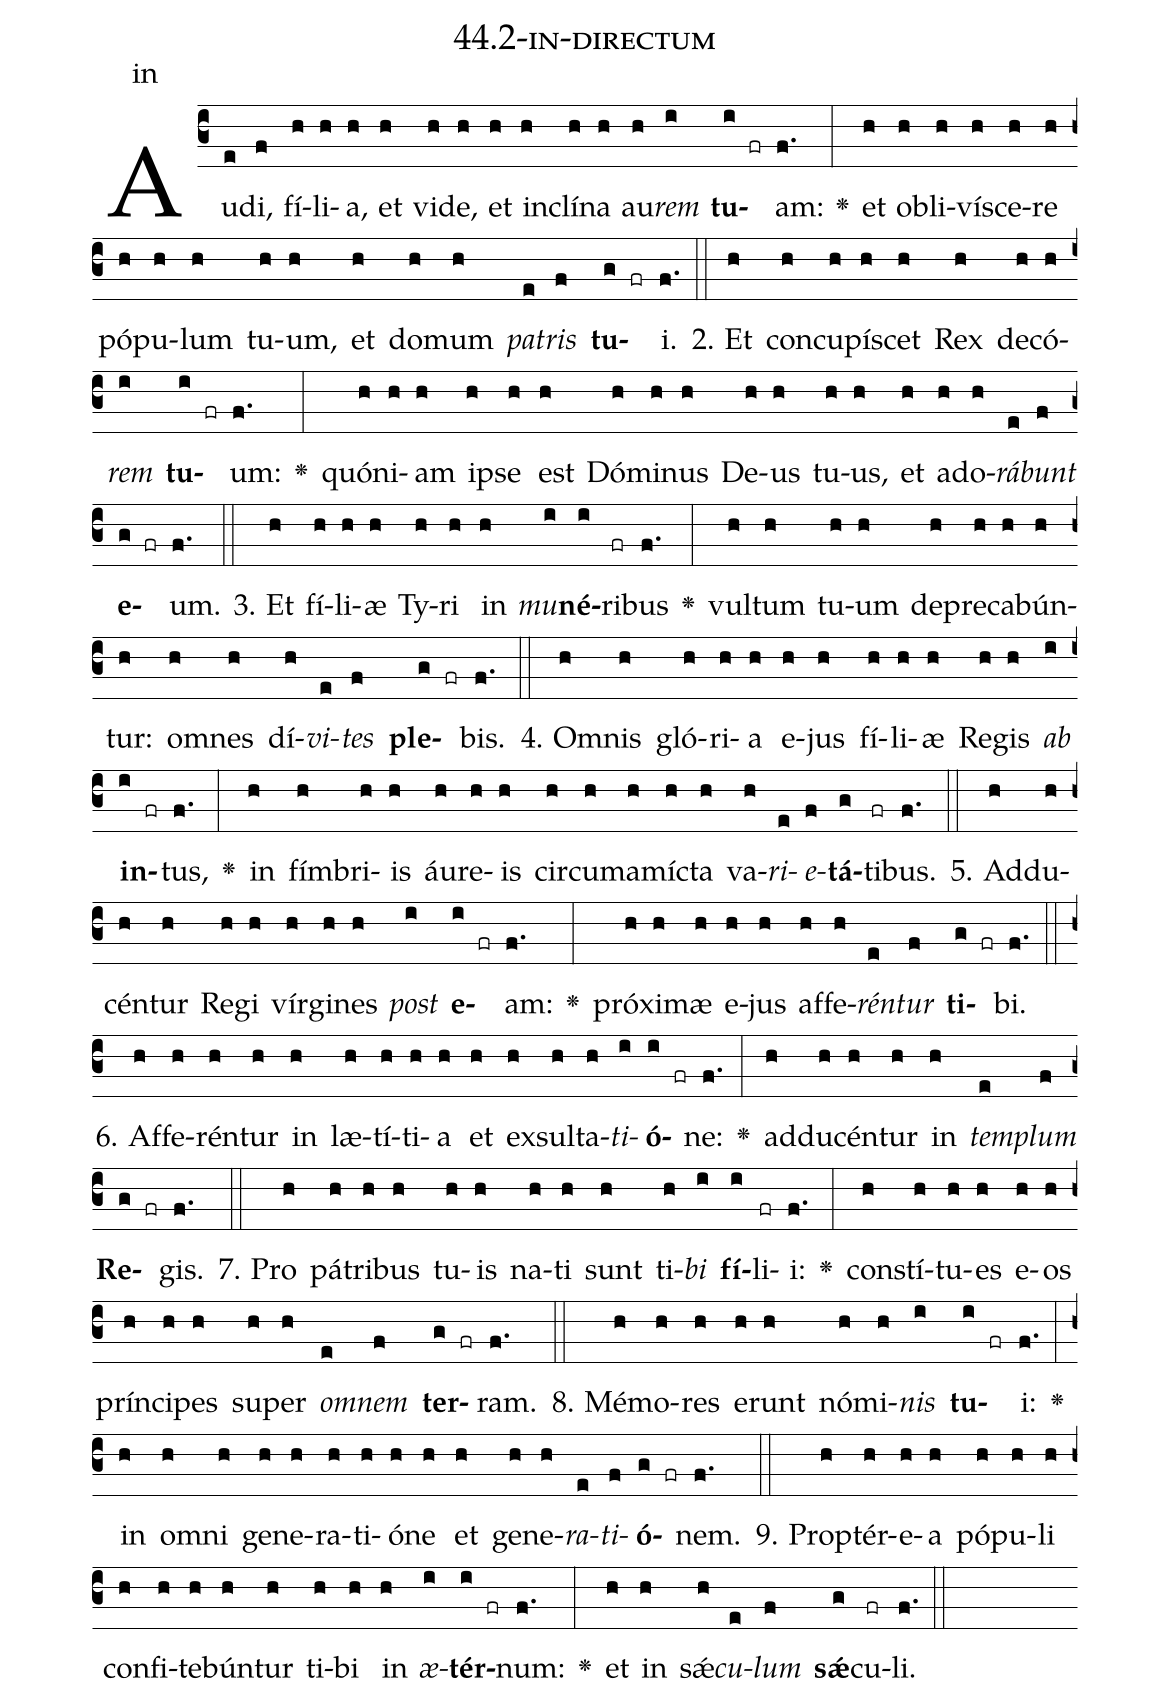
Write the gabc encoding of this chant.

name: 44.2-in-directum;
annotation: in;
%%
(c3)Au(e)di,(f) fí(h)li(h)a,(h) et(h) vi(h)de,(h) et(h) in(h)clí(h)na(h) au(h)<i>rem</i>(i) <b>tu</b>(i fr)am:(f.) <v>\greheightstar</v>(:) et(h) ob(h)li(h)ví(h)sce(h)re(h) pó(h)pu(h)lum(h) tu(h)um,(h) et(h) do(h)mum(h) <i>pa</i>(e)<i>tris</i>(f) <b>tu</b>(g fr)i.(f.) (::)
2. Et(h) con(h)cu(h)pí(h)scet(h) Rex(h) de(h)có(h)<i>rem</i>(i) <b>tu</b>(i fr)um:(f.) <v>\greheightstar</v>(:) quón(h)i(h)am(h) ip(h)se(h) est(h) Dó(h)mi(h)nus(h) De(h)us(h) tu(h)us,(h) et(h) ad(h)o(h)<i>rá</i>(e)<i>bunt</i>(f) <b>e</b>(g fr)um.(f.) (::)
3. Et(h) fí(h)li(h)æ(h) Ty(h)ri(h) in(h) <i>mu</i>(i)<b>né</b>(i)ri(fr)bus(f.) <v>\greheightstar</v>(:) vul(h)tum(h) tu(h)um(h) de(h)pre(h)ca(h)bún(h)tur:(h) om(h)nes(h) dí(h)<i>vi</i>(e)<i>tes</i>(f) <b>ple</b>(g fr)bis.(f.) (::)
4. Om(h)nis(h) gló(h)ri(h)a(h) e(h)jus(h) fí(h)li(h)æ(h) Re(h)gis(h) <i>ab</i>(i) <b>in</b>(i fr)tus,(f.) <v>\greheightstar</v>(:) in(h) fím(h)bri(h)is(h) áu(h)re(h)is(h) cir(h)cum(h)a(h)míc(h)ta(h) va(h)<i>ri</i>(e)<i>e</i>(f)<b>tá</b>(g)ti(fr)bus.(f.) (::)
5. Ad(h)du(h)cén(h)tur(h) Re(h)gi(h) vír(h)gi(h)nes(h) <i>post</i>(i) <b>e</b>(i fr)am:(f.) <v>\greheightstar</v>(:) pró(h)xi(h)mæ(h) e(h)jus(h) af(h)fe(h)<i>rén</i>(e)<i>tur</i>(f) <b>ti</b>(g fr)bi.(f.) (::)
6. Af(h)fe(h)rén(h)tur(h) in(h) læ(h)tí(h)ti(h)a(h) et(h) ex(h)sul(h)ta(h)<i>ti</i>(i)<b>ó</b>(i fr)ne:(f.) <v>\greheightstar</v>(:) ad(h)du(h)cén(h)tur(h) in(h) <i>tem</i>(e)<i>plum</i>(f) <b>Re</b>(g fr)gis.(f.) (::)
7. Pro(h) pá(h)tri(h)bus(h) tu(h)is(h) na(h)ti(h) sunt(h) ti(h)<i>bi</i>(i) <b>fí</b>(i)li(fr)i:(f.) <v>\greheightstar</v>(:) con(h)stí(h)tu(h)es(h) e(h)os(h) prín(h)ci(h)pes(h) su(h)per(h) <i>om</i>(e)<i>nem</i>(f) <b>ter</b>(g fr)ram.(f.) (::)
8. Mé(h)mo(h)res(h) e(h)runt(h) nó(h)mi(h)<i>nis</i>(i) <b>tu</b>(i fr)i:(f.) <v>\greheightstar</v>(:) in(h) om(h)ni(h) ge(h)ne(h)ra(h)ti(h)ó(h)ne(h) et(h) ge(h)ne(h)<i>ra</i>(e)<i>ti</i>(f)<b>ó</b>(g fr)nem.(f.) (::)
9. Prop(h)tér(h)e(h)a(h) pó(h)pu(h)li(h) con(h)fi(h)te(h)bún(h)tur(h) ti(h)bi(h) in(h) <i>æ</i>(i)<b>tér</b>(i fr)num:(f.) <v>\greheightstar</v>(:) et(h) in(h) sǽ(h)<i>cu</i>(e)<i>lum</i>(f) <b>sǽ</b>(g)cu(fr)li.(f.) (::)
